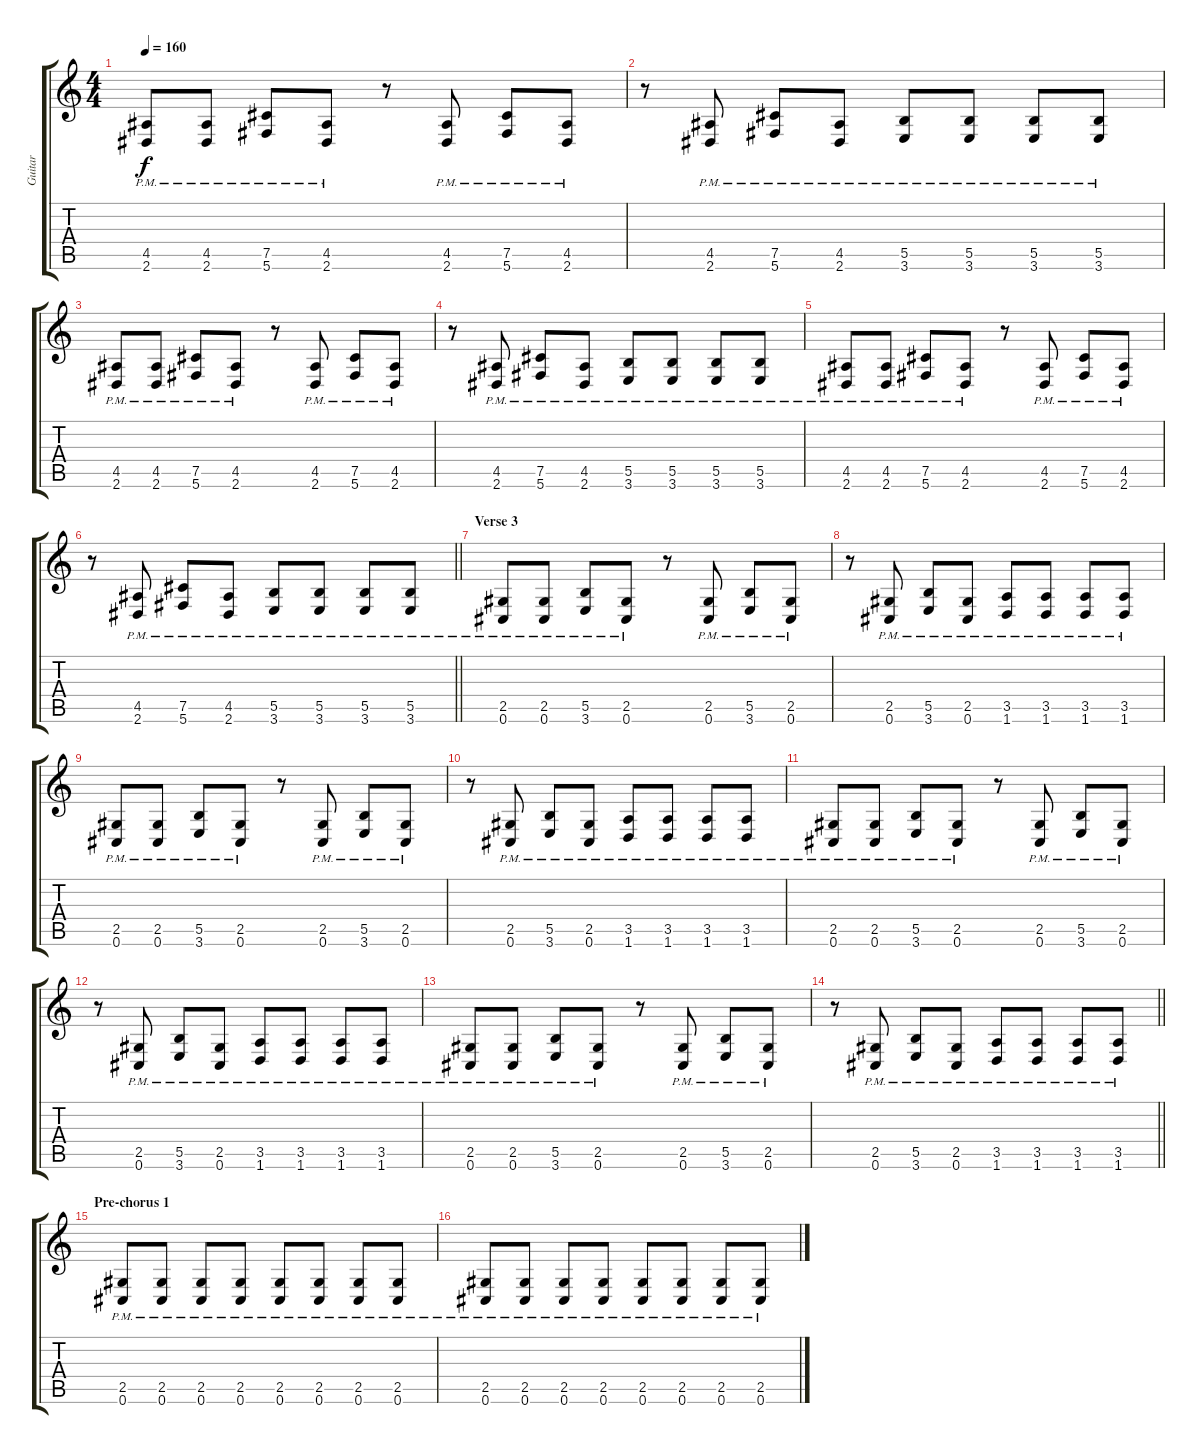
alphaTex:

\track ("Guitar" "Guitar") {instrument distortionguitar}
\staff {score tabs}
\tuning (Db4 Ab3 E3 B2 Gb2 Db2) {hide}
\ts (4 4)
\tempo 160
\clef g2
\ks c
(4.5{pm} 2.6{pm}).8{dy f} (4.5{pm} 2.6{pm}).8 (7.5{pm} 5.6{pm}).8 (4.5{pm} 2.6{pm}).8 r.8 (4.5{pm} 2.6{pm}).8 (7.5{pm} 5.6{pm}).8 (4.5{pm} 2.6{pm}).8 |
r.8 (4.5{pm} 2.6{pm}).8 (7.5{pm} 5.6{pm}).8 (4.5{pm} 2.6{pm}).8 (5.5{pm} 3.6{pm}).8 (5.5{pm} 3.6{pm}).8 (5.5{pm} 3.6{pm}).8 (5.5{pm} 3.6{pm}).8 |
(4.5{pm} 2.6{pm}).8 (4.5{pm} 2.6{pm}).8 (7.5{pm} 5.6{pm}).8 (4.5{pm} 2.6{pm}).8 r.8 (4.5{pm} 2.6{pm}).8 (7.5{pm} 5.6{pm}).8 (4.5{pm} 2.6{pm}).8 |
r.8 (4.5{pm} 2.6{pm}).8 (7.5{pm} 5.6{pm}).8 (4.5{pm} 2.6{pm}).8 (5.5{pm} 3.6{pm}).8 (5.5{pm} 3.6{pm}).8 (5.5{pm} 3.6{pm}).8 (5.5{pm} 3.6{pm}).8 |
(4.5{pm} 2.6{pm}).8 (4.5{pm} 2.6{pm}).8 (7.5{pm} 5.6{pm}).8 (4.5{pm} 2.6{pm}).8 r.8 (4.5{pm} 2.6{pm}).8 (7.5{pm} 5.6{pm}).8 (4.5{pm} 2.6{pm}).8 |
\barLineRight lightlight
r.8 (4.5{pm} 2.6{pm}).8 (7.5{pm} 5.6{pm}).8 (4.5{pm} 2.6{pm}).8 (5.5{pm} 3.6{pm}).8 (5.5{pm} 3.6{pm}).8 (5.5{pm} 3.6{pm}).8 (5.5{pm} 3.6{pm}).8 |
\section ("" "Verse 3")
(2.5{pm} 0.6{pm}).8 (2.5{pm} 0.6{pm}).8 (5.5{pm} 3.6{pm}).8 (2.5{pm} 0.6{pm}).8 r.8 (2.5{pm} 0.6{pm}).8 (5.5{pm} 3.6{pm}).8 (2.5{pm} 0.6{pm}).8 |
r.8 (2.5{pm} 0.6{pm}).8 (5.5{pm} 3.6{pm}).8 (2.5{pm} 0.6{pm}).8 (3.5{pm} 1.6{pm}).8 (3.5{pm} 1.6{pm}).8 (3.5{pm} 1.6{pm}).8 (3.5{pm} 1.6{pm}).8 |
(2.5{pm} 0.6{pm}).8 (2.5{pm} 0.6{pm}).8 (5.5{pm} 3.6{pm}).8 (2.5{pm} 0.6{pm}).8 r.8 (2.5{pm} 0.6{pm}).8 (5.5{pm} 3.6{pm}).8 (2.5{pm} 0.6{pm}).8 |
r.8 (2.5{pm} 0.6{pm}).8 (5.5{pm} 3.6{pm}).8 (2.5{pm} 0.6{pm}).8 (3.5{pm} 1.6{pm}).8 (3.5{pm} 1.6{pm}).8 (3.5{pm} 1.6{pm}).8 (3.5{pm} 1.6{pm}).8 |
(2.5{pm} 0.6{pm}).8 (2.5{pm} 0.6{pm}).8 (5.5{pm} 3.6{pm}).8 (2.5{pm} 0.6{pm}).8 r.8 (2.5{pm} 0.6{pm}).8 (5.5{pm} 3.6{pm}).8 (2.5{pm} 0.6{pm}).8 |
r.8 (2.5{pm} 0.6{pm}).8 (5.5{pm} 3.6{pm}).8 (2.5{pm} 0.6{pm}).8 (3.5{pm} 1.6{pm}).8 (3.5{pm} 1.6{pm}).8 (3.5{pm} 1.6{pm}).8 (3.5{pm} 1.6{pm}).8 |
(2.5{pm} 0.6{pm}).8 (2.5{pm} 0.6{pm}).8 (5.5{pm} 3.6{pm}).8 (2.5{pm} 0.6{pm}).8 r.8 (2.5{pm} 0.6{pm}).8 (5.5{pm} 3.6{pm}).8 (2.5{pm} 0.6{pm}).8 |
\barLineRight lightlight
r.8 (2.5{pm} 0.6{pm}).8 (5.5{pm} 3.6{pm}).8 (2.5{pm} 0.6{pm}).8 (3.5{pm} 1.6{pm}).8 (3.5{pm} 1.6{pm}).8 (3.5{pm} 1.6{pm}).8 (3.5{pm} 1.6{pm}).8 |
\section ("" "Pre-chorus 1")
(2.5{pm} 0.6{pm}).8 (2.5{pm} 0.6{pm}).8 (2.5{pm} 0.6{pm}).8 (2.5{pm} 0.6{pm}).8 (2.5{pm} 0.6{pm}).8 (2.5{pm} 0.6{pm}).8 (2.5{pm} 0.6{pm}).8 (2.5{pm} 0.6{pm}).8 |
(2.5{pm} 0.6{pm}).8 (2.5{pm} 0.6{pm}).8 (2.5{pm} 0.6{pm}).8 (2.5{pm} 0.6{pm}).8 (2.5{pm} 0.6{pm}).8 (2.5{pm} 0.6{pm}).8 (2.5{pm} 0.6{pm}).8 (2.5{pm} 0.6{pm}).8
